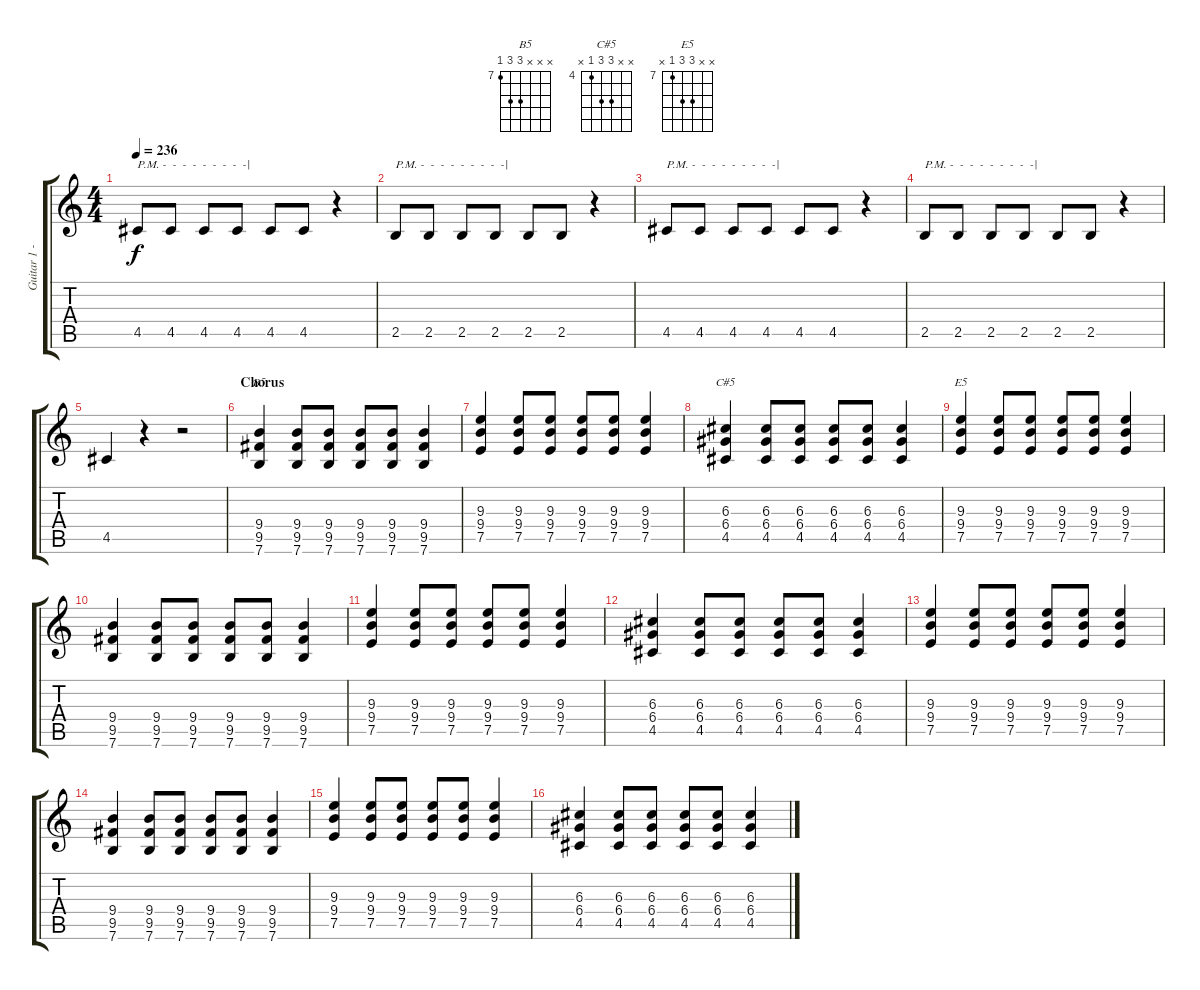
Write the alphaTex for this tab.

\track ("Guitar 1 - Distortion" "Guitar 1 -") {instrument distortionguitar}
\staff {score tabs}
\tuning (E4 B3 G3 D3 A2 E2) {hide}
\chord ("B5" x x x 9 9 7) {firstfret 7}
\chord ("C#5" x x 6 6 4 x) {firstfret 4}
\chord ("E5" x x 9 9 7 x) {firstfret 7}
\ts (4 4)
\tempo 236
\clef g2
\ks c
4.5.8{txt "P.M. -  -  -  -  -  -  -  -  -|" dy f} 4.5.8 4.5.8 4.5.8 4.5.8 4.5.8 r.4 |
2.5.8{txt "P.M. -  -  -  -  -  -  -  -  -|"} 2.5.8 2.5.8 2.5.8 2.5.8 2.5.8 r.4 |
4.5.8{txt "P.M. -  -  -  -  -  -  -  -  -|"} 4.5.8 4.5.8 4.5.8 4.5.8 4.5.8 r.4 |
2.5.8{txt "P.M. -  -  -  -  -  -  -  -  -|"} 2.5.8 2.5.8 2.5.8 2.5.8 2.5.8 r.4 |
4.5.4 r.4 r.2 |
\section ("" "Chorus")
(9.4 9.5 7.6).4{ch "B5"} (9.4 9.5 7.6).8 (9.4 9.5 7.6).8 (9.4 9.5 7.6).8 (9.4 9.5 7.6).8 (9.4 9.5 7.6).4 |
(9.3 9.4 7.5).4 (9.3 9.4 7.5).8 (9.3 9.4 7.5).8 (9.3 9.4 7.5).8 (9.3 9.4 7.5).8 (9.3 9.4 7.5).4 |
(6.3 6.4 4.5).4{ch "C#5"} (6.3 6.4 4.5).8 (6.3 6.4 4.5).8 (6.3 6.4 4.5).8 (6.3 6.4 4.5).8 (6.3 6.4 4.5).4 |
(9.3 9.4 7.5).4{ch "E5"} (9.3 9.4 7.5).8 (9.3 9.4 7.5).8 (9.3 9.4 7.5).8 (9.3 9.4 7.5).8 (9.3 9.4 7.5).4 |
(9.4 9.5 7.6).4 (9.4 9.5 7.6).8 (9.4 9.5 7.6).8 (9.4 9.5 7.6).8 (9.4 9.5 7.6).8 (9.4 9.5 7.6).4 |
(9.3 9.4 7.5).4 (9.3 9.4 7.5).8 (9.3 9.4 7.5).8 (9.3 9.4 7.5).8 (9.3 9.4 7.5).8 (9.3 9.4 7.5).4 |
(6.3 6.4 4.5).4 (6.3 6.4 4.5).8 (6.3 6.4 4.5).8 (6.3 6.4 4.5).8 (6.3 6.4 4.5).8 (6.3 6.4 4.5).4 |
(9.3 9.4 7.5).4 (9.3 9.4 7.5).8 (9.3 9.4 7.5).8 (9.3 9.4 7.5).8 (9.3 9.4 7.5).8 (9.3 9.4 7.5).4 |
(9.4 9.5 7.6).4 (9.4 9.5 7.6).8 (9.4 9.5 7.6).8 (9.4 9.5 7.6).8 (9.4 9.5 7.6).8 (9.4 9.5 7.6).4 |
(9.3 9.4 7.5).4 (9.3 9.4 7.5).8 (9.3 9.4 7.5).8 (9.3 9.4 7.5).8 (9.3 9.4 7.5).8 (9.3 9.4 7.5).4 |
(6.3 6.4 4.5).4 (6.3 6.4 4.5).8 (6.3 6.4 4.5).8 (6.3 6.4 4.5).8 (6.3 6.4 4.5).8 (6.3 6.4 4.5).4
